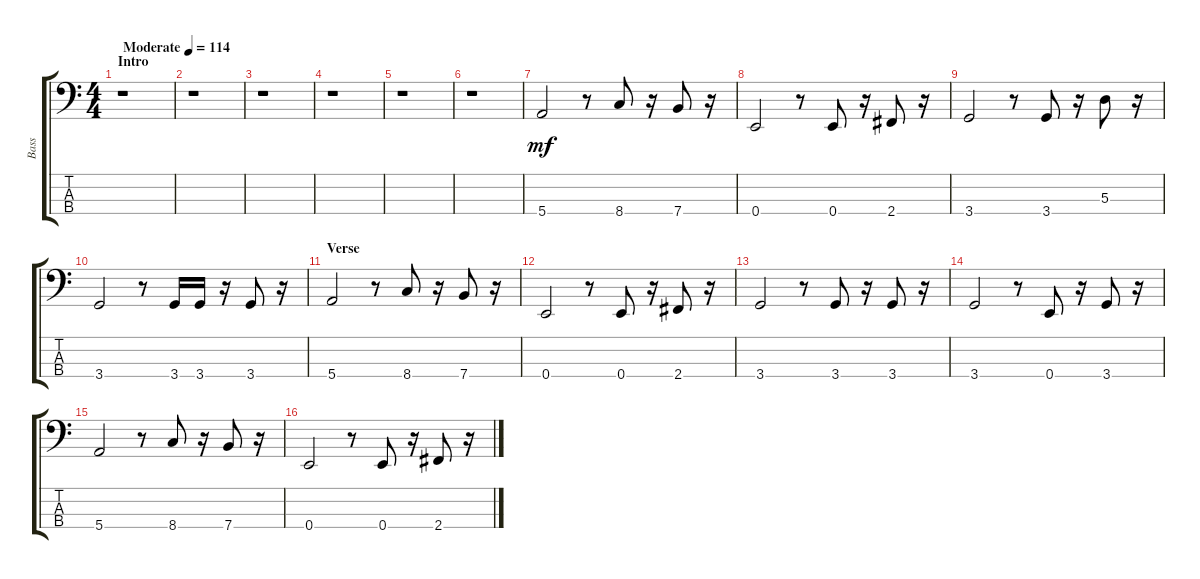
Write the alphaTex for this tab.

\track ("Bass" "Bass") {instrument electricbassfinger}
\staff {score tabs}
\tuning (G2 D2 A1 E1) {hide}
\ts (4 4)
\section ("" "Intro")
\tempo (114 "Moderate")
\clef f4
\ks c
r.1{dy mf instrument electricbassfinger} |
r.1 |
r.1 |
r.1 |
r.1 |
r.1 |
5.4.2 r.8 8.4.8 r.16 7.4.8 r.16 |
0.4.2 r.8 0.4.8 r.16 2.4.8 r.16 |
3.4.2 r.8 3.4.8 r.16 5.3.8 r.16 |
3.4.2 r.8 3.4.16 3.4.16 r.16 3.4.8 r.16 |
\section ("" "Verse")
5.4.2 r.8 8.4.8 r.16 7.4.8 r.16 |
0.4.2 r.8 0.4.8 r.16 2.4.8 r.16 |
3.4.2 r.8 3.4.8 r.16 3.4.8 r.16 |
3.4.2 r.8 0.4.8 r.16 3.4.8 r.16 |
5.4.2 r.8 8.4.8 r.16 7.4.8 r.16 |
0.4.2 r.8 0.4.8 r.16 2.4.8 r.16
